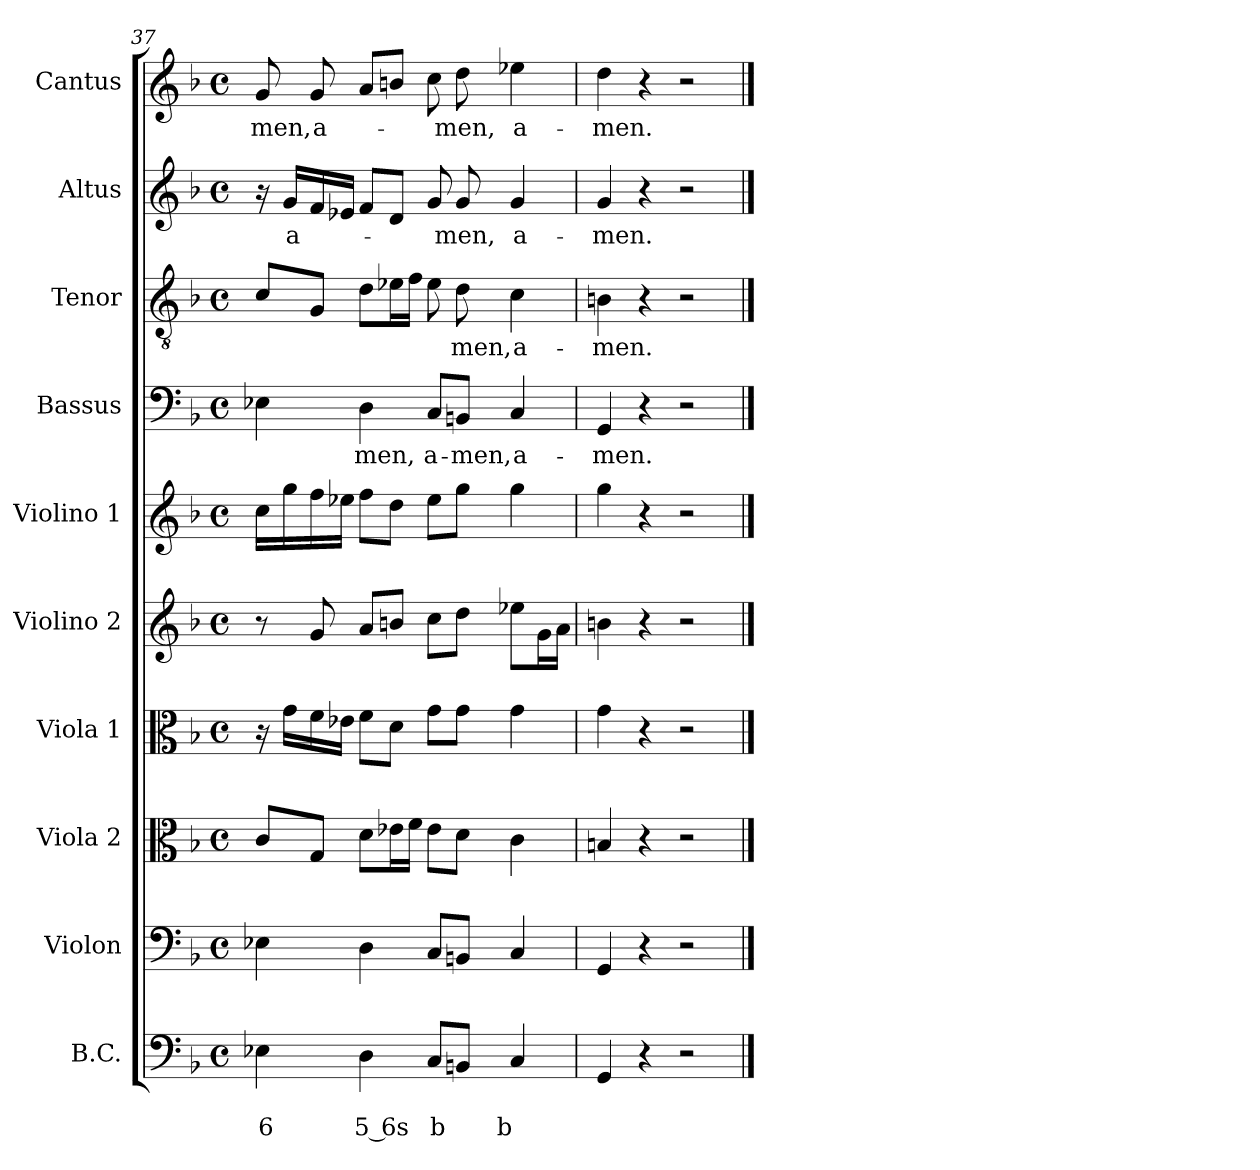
**kern	**text	**text	**kern	**kern	**kern	**kern	**kern	**kern	**text	**kern	**text	**kern	**text	**kern	**text
*part10	*part10	*part10	*part9	*part8	*part7	*part6	*part5	*part4	*part4	*part3	*part3	*part2	*part2	*part1	*part1
*staff10	*staff10	*staff10	*staff9	*staff8	*staff7	*staff6	*staff5	*staff4	*staff4	*staff3	*staff3	*staff2	*staff2	*staff1	*staff1
*I"B.C.	*	*	*I"Violon	*I"Viola 2	*I"Viola 1	*I"Violino 2	*I"Violino 1	*I"Bassus	*	*I"Tenor	*	*I"Altus	*	*I"Cantus	*
*I'B.C.	*	*	*I'Vn	*I'Va2	*I'Va1	*I'Vn2	*I'Vn1	*I'B	*	*I'T	*	*I'A	*	*I'C	*
*clefF4	*	*	*clefF4	*clefC3	*clefC3	*clefG2	*clefG2	*clefF4	*	*clefGv2	*	*clefG2	*	*clefG2	*
*k[b-]	*	*	*k[b-]	*k[b-]	*k[b-]	*k[b-]	*k[b-]	*k[b-]	*	*k[b-]	*	*k[b-]	*	*k[b-]	*
*F:	*	*	*F:	*F:	*F:	*F:	*F:	*F:	*	*F:	*	*F:	*	*F:	*
*M4/4	*	*	*M4/4	*M4/4	*M4/4	*M4/4	*M4/4	*M4/4	*	*M4/4	*	*M4/4	*	*M4/4	*
*met(c)	*	*	*met(c)	*met(c)	*met(c)	*met(c)	*met(c)	*met(c)	*	*met(c)	*	*met(c)	*	*met(c)	*
=37	=37	=37	=37	=37	=37	=37	=37	=37	=37	=37	=37	=37	=37	=37	=37
!	!	!LO:LY:b	!	!	!	!	!	!	!	!	!	!	!	!	!
!	!	!	!	!	!	!	!	!	!	!	!	!	!	!	!LO:LY:b
4E-X\	.	6	4E-X\	8c/L	16r	8r	16cc\LL	4E-X\	.	8c/L	.	16r	.	8g/	-men,
!	!	!	!	!	!	!	!	!	!	!	!	!	!LO:LY:b	!	!
.	.	.	.	.	16g\LL	.	16gg\	.	.	.	.	16g/LL	a-	.	.
!	!	!	!	!	!	!	!	!	!	!	!	!	!	!	!LO:LY:b
.	.	.	.	8G/J	16f\	8g/	16ff\	.	.	8G/J	.	16f/	.	8g/	a-
.	.	.	.	.	16e-X\JJ	.	16ee-X\JJ	.	.	.	.	16e-X/JJ	.	.	.
!	!	!LO:LY:b	!	!	!	!	!	!	!	!	!	!	!	!	!
!	!	!	!	!	!	!	!	!	!LO:LY:b	!	!	!	!	!	!
4D\	.	5 6s	4D\	8d\L	8f\L	8a/L	8ff\L	4D\	-men,	8d\L	.	8f/L	.	8a/L	.
.	.	.	.	16e-X\L	8d\J	8bn/J	8dd\J	.	.	16e-X\L	.	8d/J	.	8bn/J	.
.	.	.	.	16f\JJ	.	.	.	.	.	16f\JJ	.	.	.	.	.
!	!	!LO:LY:b	!	!	!	!	!	!	!	!	!	!	!	!	!
!	!	!	!	!	!	!	!	!	!LO:LY:b	!	!	!	!	!	!
8C/L	.	b	8C/L	8e-\L	8g\L	8cc\L	8ee-\L	8C/L	a-	8e-\	.	8g/	.	8cc\	.
!	!	!	!	!	!	!	!	!	!LO:LY:b	!	!	!	!	!	!
!	!	!	!	!	!	!	!	!	!	!	!LO:LY:b	!	!	!	!
!	!	!	!	!	!	!	!	!	!	!	!	!	!LO:LY:b	!	!
!	!	!	!	!	!	!	!	!	!	!	!	!	!	!	!LO:LY:b
8BBn/J	.	.	8BBn/J	8d\J	8g\J	8dd\J	8gg\J	8BBn/J	-men,	8d\	-men,	8g/	-men,	8dd\	-men,
!	!	!LO:LY:b	!	!	!	!	!	!	!	!	!	!	!	!	!
!	!	!	!	!	!	!	!	!	!LO:LY:b	!	!	!	!	!	!
!	!	!	!	!	!	!	!	!	!	!	!LO:LY:b	!	!	!	!
!	!	!	!	!	!	!	!	!	!	!	!	!	!LO:LY:b	!	!
!	!	!	!	!	!	!	!	!	!	!	!	!	!	!	!LO:LY:b
4C/	.	b	4C/	4c\	4g\	8ee-X\L	4gg\	4C/	a-	4c\	a-	4g/	a-	4ee-X\	a-
.	.	.	.	.	.	16g\L	.	.	.	.	.	.	.	.	.
.	.	.	.	.	.	16a\JJ	.	.	.	.	.	.	.	.	.
=38	=38	=38	=38	=38	=38	=38	=38	=38	=38	=38	=38	=38	=38	=38	=38
!	!	!	!	!	!	!	!	!	!LO:LY:b	!	!	!	!	!	!
!	!	!	!	!	!	!	!	!	!	!	!LO:LY:b	!	!	!	!
!	!	!	!	!	!	!	!	!	!	!	!	!	!LO:LY:b	!	!
!	!	!	!	!	!	!	!	!	!	!	!	!	!	!	!LO:LY:b
4GG/	.	.	4GG/	4Bn/	4g\	4bn\	4gg\	4GG/	-men.	4Bn\	-men.	4g/	-men.	4dd\	-men.
4r	.	.	4r	4r	4r	4r	4r	4r	.	4r	.	4r	.	4r	.
2r	.	.	2r	2r	2r	2r	2r	2r	.	2r	.	2r	.	2r	.
==	==	==	==	==	==	==	==	==	==	==	==	==	==	==	==
*-	*-	*-	*-	*-	*-	*-	*-	*-	*-	*-	*-	*-	*-	*-	*-
